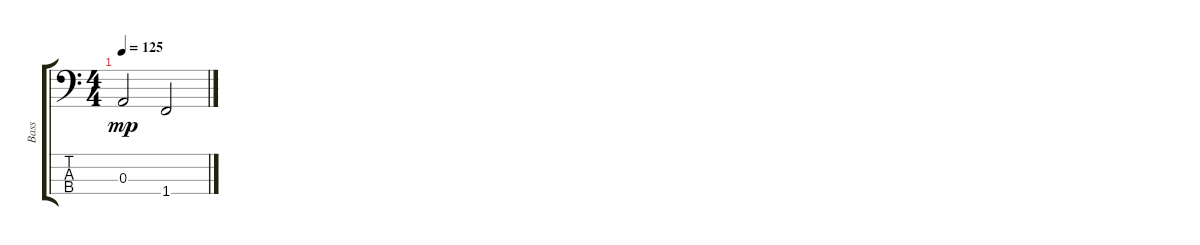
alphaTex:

\track ("Bass" "Bass") {instrument acousticbass}
\staff {score tabs}
\tuning (G2 D2 A1 E1) {hide}
\ts (4 4)
\tempo 125
\clef f4
\ks c
0.3.2{dy mp volume 0} 1.4.2
